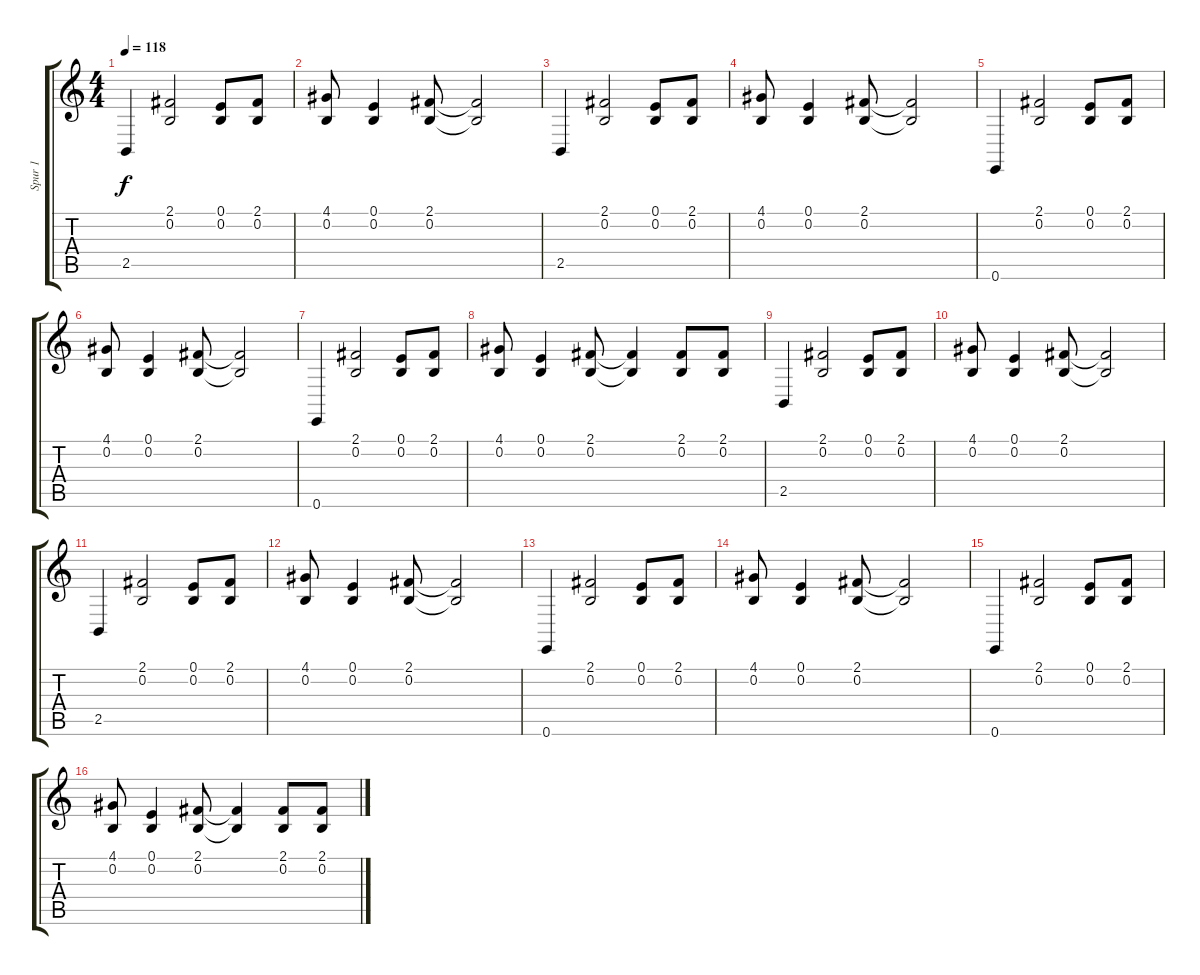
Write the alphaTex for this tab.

\track ("Spur 1" "Spur 1") {instrument acousticgrandpiano}
\staff {score tabs}
\tuning (E4 B3 G3 D3 A2 E2) {hide}
\ts (4 4)
\tempo 118
\clef g2
\ks c
2.5.4{dy f instrument rockorgan} (2.1 0.2).2 (0.1 0.2).8 (2.1 0.2).8 |
(4.1 0.2).8 (0.1 0.2).4 (2.1 0.2).8 (2.1{t} 0.2{t}).2 |
2.5.4 (2.1 0.2).2 (0.1 0.2).8 (2.1 0.2).8 |
(4.1 0.2).8 (0.1 0.2).4 (2.1 0.2).8 (2.1{t} 0.2{t}).2 |
0.6.4 (2.1 0.2).2 (0.1 0.2).8 (2.1 0.2).8 |
(4.1 0.2).8 (0.1 0.2).4 (2.1 0.2).8 (2.1{t} 0.2{t}).2 |
0.6.4 (2.1 0.2).2 (0.1 0.2).8 (2.1 0.2).8 |
(4.1 0.2).8 (0.1 0.2).4 (2.1 0.2).8 (2.1{t} 0.2{t}).4 (2.1 0.2).8 (2.1 0.2).8 |
2.5.4{instrument churchorgan} (2.1 0.2).2 (0.1 0.2).8 (2.1 0.2).8 |
(4.1 0.2).8 (0.1 0.2).4 (2.1 0.2).8 (2.1{t} 0.2{t}).2 |
2.5.4 (2.1 0.2).2 (0.1 0.2).8 (2.1 0.2).8 |
(4.1 0.2).8 (0.1 0.2).4 (2.1 0.2).8 (2.1{t} 0.2{t}).2 |
0.6.4 (2.1 0.2).2 (0.1 0.2).8 (2.1 0.2).8 |
(4.1 0.2).8 (0.1 0.2).4 (2.1 0.2).8 (2.1{t} 0.2{t}).2 |
0.6.4 (2.1 0.2).2 (0.1 0.2).8 (2.1 0.2).8 |
(4.1 0.2).8 (0.1 0.2).4 (2.1 0.2).8 (2.1{t} 0.2{t}).4 (2.1 0.2).8 (2.1 0.2).8
